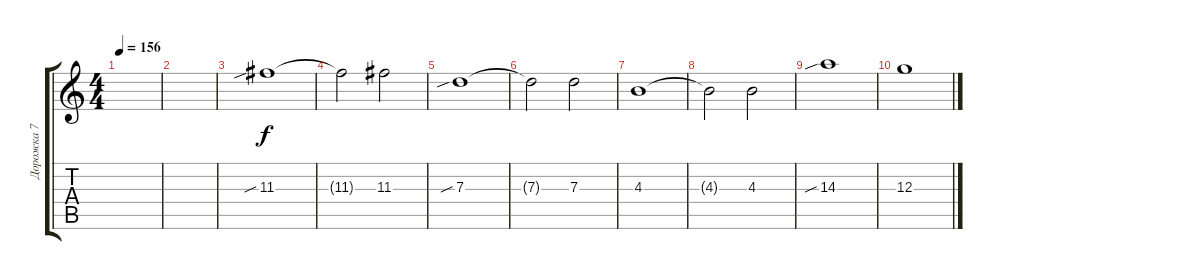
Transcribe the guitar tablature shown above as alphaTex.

\track ("Дорожка 7" "Дорожка 7") {instrument distortionguitar}
\staff {score tabs}
\tuning (E4 B3 G3 D3 A2 E2) {hide}
\ts (4 4)
\tempo 156
\clef g2
\ks c
|
|
11.3{sib}.1 |
11.3{t}.2 11.3.2 |
7.3{sib}.1 |
7.3{t}.2 7.3.2 |
4.3.1 |
4.3{t}.2 4.3.2 |
14.3{sib}.1 |
12.3.1
